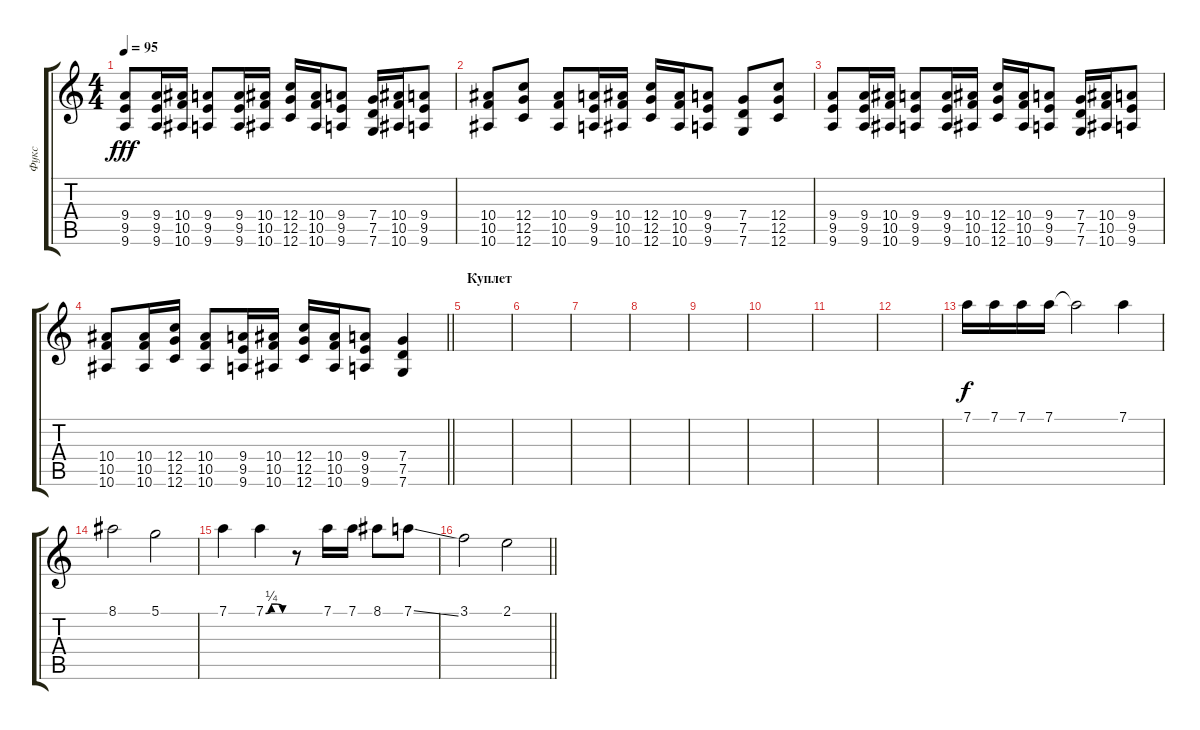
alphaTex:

\track ("Фукс" "Фукс") {instrument distortionguitar}
\staff {score tabs}
\tuning (D4 A3 F3 C3 G2 C2) {hide}
\ts (4 4)
\tempo 95
\clef g2
\ks c
(9.4 9.5 9.6).8{dy fff} (9.4 9.5 9.6).16 (10.4 10.5 10.6).16 (9.4 9.5 9.6).8 (9.4 9.5 9.6).16 (10.4 10.5 10.6).16 (12.4 12.5 12.6).16 (10.4 10.5 10.6).16 (9.4 9.5 9.6).8 (7.4 7.5 7.6).16 (10.4 10.5 10.6).16 (9.4 9.5 9.6).8 |
(10.4 10.5 10.6).8 (12.4 12.5 12.6).8 (10.4 10.5 10.6).8 (9.4 9.5 9.6).16 (10.4 10.5 10.6).16 (12.4 12.5 12.6).16 (10.4 10.5 10.6).16 (9.4 9.5 9.6).8 (7.4 7.5 7.6).8 (12.4 12.5 12.6).8 |
(9.4 9.5 9.6).8 (9.4 9.5 9.6).16 (10.4 10.5 10.6).16 (9.4 9.5 9.6).8 (9.4 9.5 9.6).16 (10.4 10.5 10.6).16 (12.4 12.5 12.6).16 (10.4 10.5 10.6).16 (9.4 9.5 9.6).8 (7.4 7.5 7.6).16 (10.4 10.5 10.6).16 (9.4 9.5 9.6).8 |
\barLineRight lightlight
(10.4 10.5 10.6).8 (10.4 10.5 10.6).16 (12.4 12.5 12.6).16 (10.4 10.5 10.6).8 (9.4 9.5 9.6).16 (10.4 10.5 10.6).16 (12.4 12.5 12.6).16 (10.4 10.5 10.6).16 (9.4 9.5 9.6).8 (7.4 7.5 7.6).4 |
\section ("" "Куплет")
|
|
|
|
|
|
|
|
7.1.16{dy f} 7.1.16 7.1.16 7.1.16 7.1{t}.2 7.1.4 |
8.1.2 5.1.2 |
7.1.4 7.1{be (custom 0 0 15 1 30 1 45 0 60 0)}.4 r.8 7.1.16 7.1.16 8.1.8 7.1{ss}.8 |
\barLineRight lightlight
3.1.2 2.1.2
